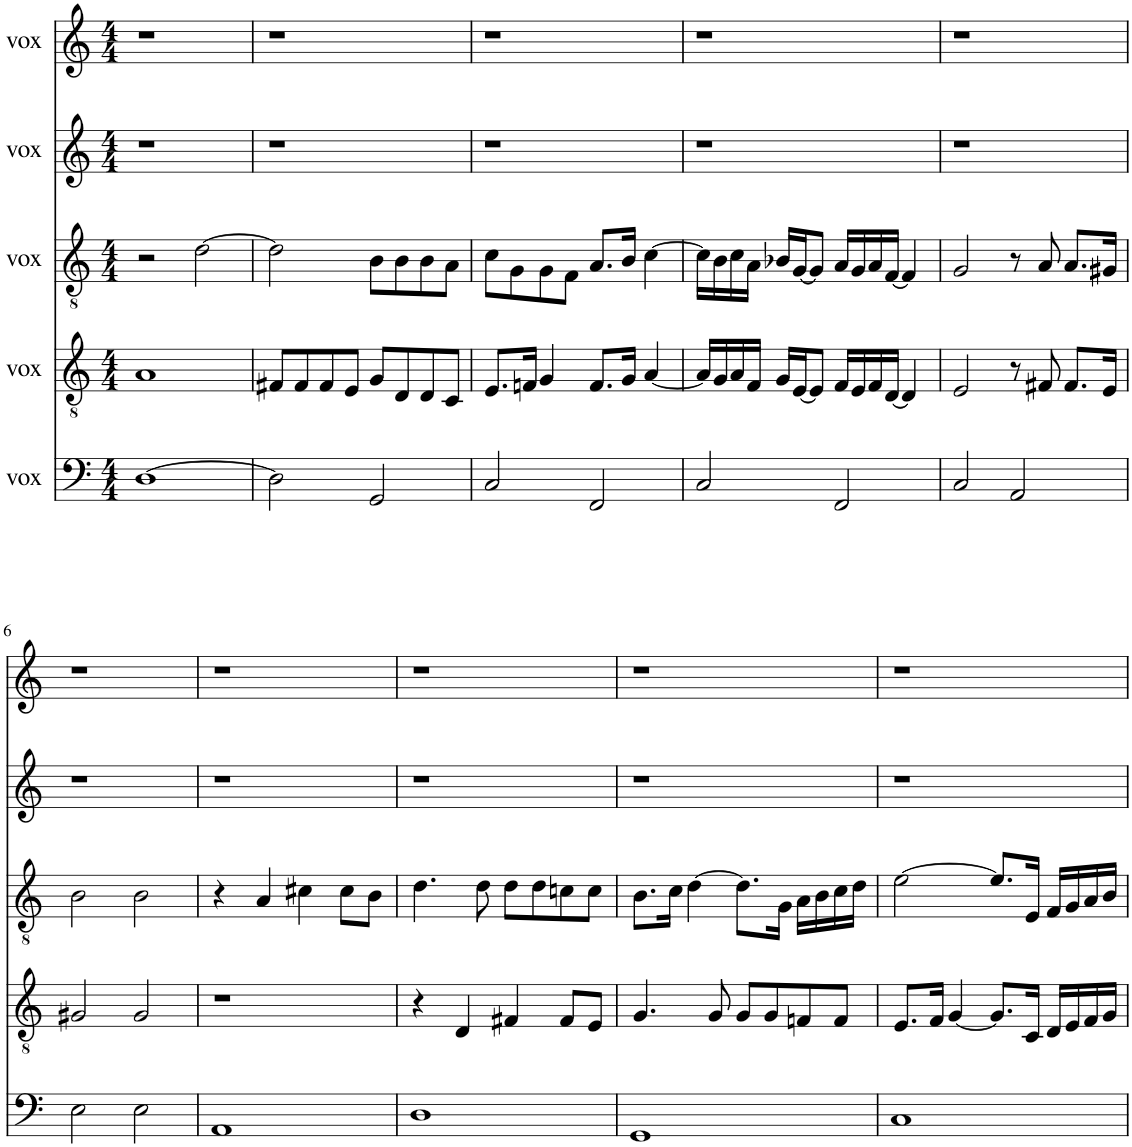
**kern	**kern	**kern	**kern	**kern
*part5	*part4	*part3	*part2	*part1
*staff5	*staff4	*staff3	*staff2	*staff1
*I"vox	*I"vox	*I"vox	*I"vox	*I"vox
*clefF4	*clefGv2	*clefGv2	*clefG2	*clefG2
*k[]	*k[]	*k[]	*k[]	*k[]
*M4/4	*M4/4	*M4/4	*M4/4	*M4/4
=1	=1	=1	=1	=1
[1D	1A	2r	1r	1r
.	.	[2d\	.	.
=2	=2	=2	=2	=2
2D\]	8F#X/L	2d\]	1r	1r
.	8F#/	.	.	.
.	8F#/	.	.	.
.	8E/J	.	.	.
2GG/	8G/L	8B\L	.	.
.	8D/	8B\	.	.
.	8D/	8B\	.	.
.	8C/J	8A\J	.	.
=3	=3	=3	=3	=3
2C/	8.E/L	8c\L	1r	1r
.	.	8G\	.	.
.	16Fn/Jk	.	.	.
.	4G/	8G\	.	.
.	.	8F\J	.	.
2FF/	8.F/L	8.A/L	.	.
.	16G/Jk	16B/Jk	.	.
.	[4A/	[4c\	.	.
=4	=4	=4	=4	=4
2C/	16A/LL]	16c\LL]	1r	1r
.	16G/	16B\	.	.
.	16A/	16c\	.	.
.	16F/JJ	16A\JJ	.	.
.	16G/LL	16B-X/LL	.	.
.	[16E/J	[16G/J	.	.
.	8E/J]	8G/J]	.	.
2FF/	16F/LL	16A/LL	.	.
.	16E/	16G/	.	.
.	16F/	16A/	.	.
.	[16D/JJ	[16F/JJ	.	.
.	4D/]	4F/]	.	.
=5	=5	=5	=5	=5
2C/	2E/	2G/	1r	1r
2AA/	8r	8r	.	.
.	8F#X/	8A/	.	.
.	8.F#/L	8.A/L	.	.
.	16E/Jk	16G#X/Jk	.	.
!!LO:LB:g=z
=6	=6	=6	=6	=6
2E\	2G#X/	2B\	1r	1r
2E\	2G#/	2B\	.	.
=7	=7	=7	=7	=7
1AA	1r	4r	1r	1r
.	.	4A/	.	.
.	.	4c#X\	.	.
.	.	8c#\L	.	.
.	.	8B\J	.	.
=8	=8	=8	=8	=8
1D	4r	4.d\	1r	1r
.	4D/	.	.	.
.	.	8d\	.	.
.	4F#X/	8d\L	.	.
.	.	8d\	.	.
.	8F#/L	8cn\	.	.
.	8E/J	8c\J	.	.
=9	=9	=9	=9	=9
1GG	4.G/	8.B\L	1r	1r
.	.	16c\Jk	.	.
.	.	[4d\	.	.
.	8G/	.	.	.
.	8G/L	8.d\L]	.	.
.	8G/	.	.	.
.	.	16G\Jk	.	.
.	8Fn/	16A\LL	.	.
.	.	16B\	.	.
.	8F/J	16c\	.	.
.	.	16d\JJ	.	.
=10	=10	=10	=10	=10
1C	8.E/L	[2e\	1r	1r
.	16F/Jk	.	.	.
.	[4G/	.	.	.
.	8.G/L]	8.e/L]	.	.
.	16C/Jk	16E/Jk	.	.
.	16D/LL	16F/LL	.	.
.	16E/	16G/	.	.
.	16F/	16A/	.	.
.	16G/JJ	16B/JJ	.	.
=	=	=	=	=
*-	*-	*-	*-	*-
